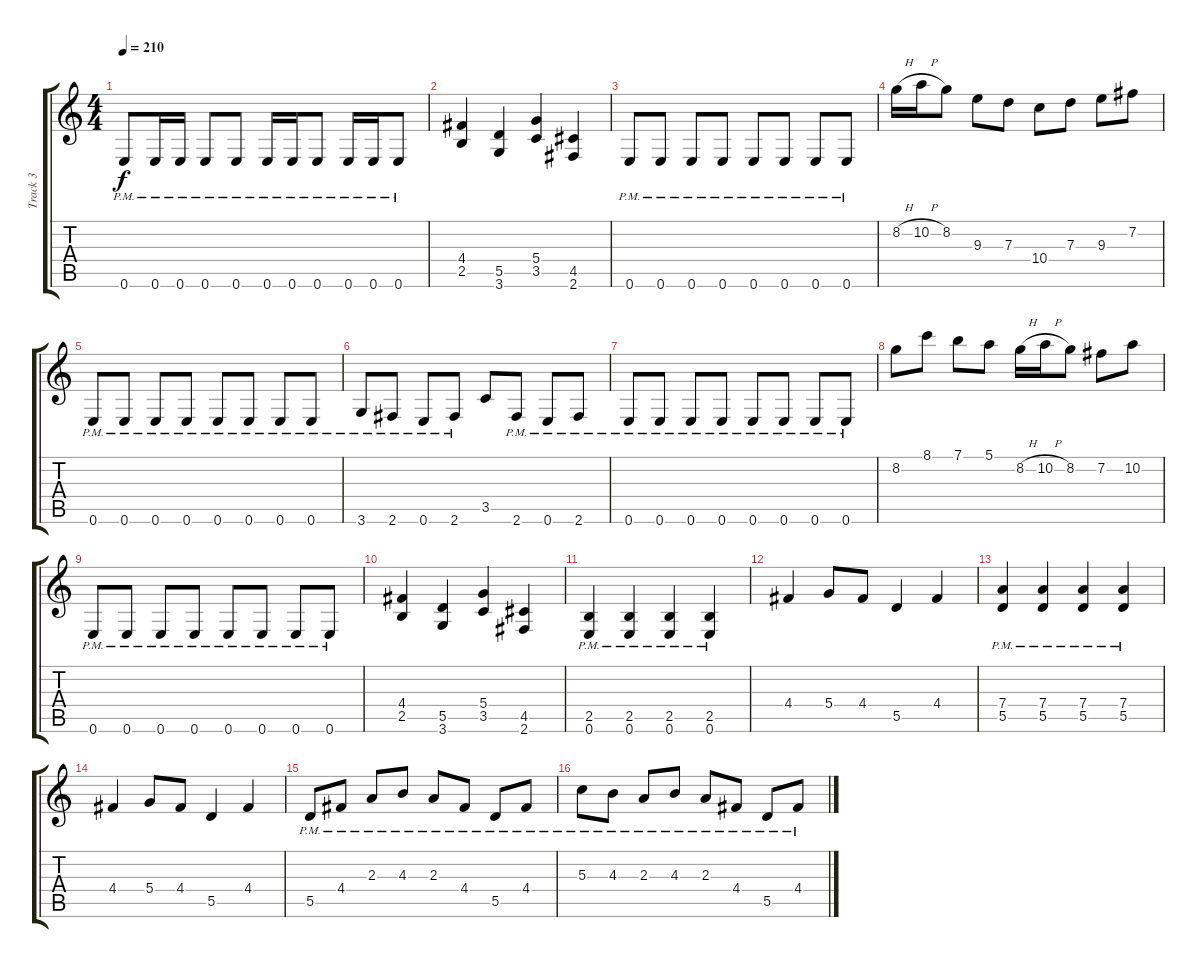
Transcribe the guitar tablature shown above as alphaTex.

\track ("Track 3" "Track 3") {instrument overdrivenguitar}
\staff {score tabs}
\tuning (E4 B3 G3 D3 A2 E2) {hide}
\ts (4 4)
\tempo 210
\clef g2
\ks c
0.6{pm}.8{dy f} 0.6{pm}.16 0.6{pm}.16 0.6{pm}.8 0.6{pm}.8 0.6{pm}.16 0.6{pm}.16 0.6{pm}.8 0.6{pm}.16 0.6{pm}.16 0.6{pm}.8 |
(4.4 2.5).4 (5.5 3.6).4 (5.4 3.5).4 (4.5 2.6).4 |
0.6{pm}.8 0.6{pm}.8 0.6{pm}.8 0.6{pm}.8 0.6{pm}.8 0.6{pm}.8 0.6{pm}.8 0.6{pm}.8 |
8.2{h}.16 10.2{h}.16 8.2.8 9.3.8 7.3.8 10.4.8 7.3.8 9.3.8 7.2.8 |
0.6{pm}.8 0.6{pm}.8 0.6{pm}.8 0.6{pm}.8 0.6{pm}.8 0.6{pm}.8 0.6{pm}.8 0.6{pm}.8 |
3.6{pm}.8 2.6{pm}.8 0.6{pm}.8 2.6{pm}.8 3.5.8 2.6{pm}.8 0.6{pm}.8 2.6{pm}.8 |
0.6{pm}.8 0.6{pm}.8 0.6{pm}.8 0.6{pm}.8 0.6{pm}.8 0.6{pm}.8 0.6{pm}.8 0.6{pm}.8 |
8.2.8 8.1.8 7.1.8 5.1.8 8.2{h}.16 10.2{h}.16 8.2.8 7.2.8 10.2.8 |
0.6{pm}.8 0.6{pm}.8 0.6{pm}.8 0.6{pm}.8 0.6{pm}.8 0.6{pm}.8 0.6{pm}.8 0.6{pm}.8 |
(4.4 2.5).4 (5.5 3.6).4 (5.4 3.5).4 (4.5 2.6).4 |
(2.5{pm} 0.6{pm}).4 (2.5{pm} 0.6{pm}).4 (2.5{pm} 0.6{pm}).4 (2.5{pm} 0.6{pm}).4 |
4.4.4 5.4.8 4.4.8 5.5.4 4.4.4 |
(7.4{pm} 5.5{pm}).4 (7.4{pm} 5.5{pm}).4 (7.4{pm} 5.5{pm}).4 (7.4{pm} 5.5{pm}).4 |
4.4.4 5.4.8 4.4.8 5.5.4 4.4.4 |
5.5{pm}.8 4.4{pm}.8 2.3{pm}.8 4.3{pm}.8 2.3{pm}.8 4.4{pm}.8 5.5{pm}.8 4.4{pm}.8 |
5.3{pm}.8 4.3{pm}.8 2.3{pm}.8 4.3{pm}.8 2.3{pm}.8 4.4{pm}.8 5.5{pm}.8 4.4{pm}.8
